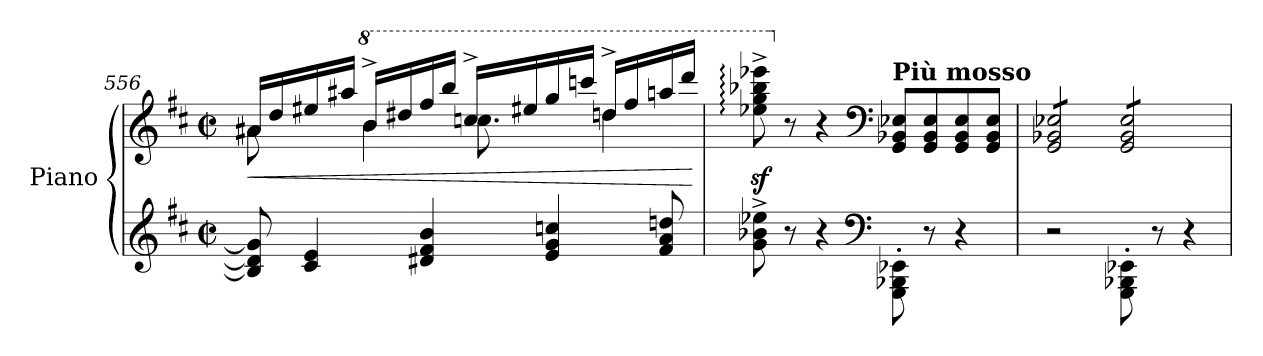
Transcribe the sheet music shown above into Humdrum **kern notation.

**kern	**kern	**dynam
*part1	*part1	*part1
*staff2	*staff1	*staff1/2
*I"Piano	*	*
*I'Pno	*	*
!!LO:PB:g=z
*clefG2	*clefG2	*
*k[f#c#]	*k[f#c#]	*
*M2/2	*M2/2	*
*met(c|)	*met(c|)	*
=556	=556	=556
!	!	!LO:HP:b
*	*^	*
8B/] 8d/] 8g/]	16a#X/LL	8a#\	<
.	16dd/	.	.
4c#/ 4e/	16ee#X/	8ryy	.
.	16aa#X/JJ	.	.
*	*8va	*	*
.	16bb^/LL	4bb\	.
.	16ddd#X/	.	.
4d#X/ 4f#/ 4b/	16fff#/	.	.
.	16bbb/JJ	.	.
*	*	*Xtuplet	*
.	16cccn^/LL	12.ccc\	.
.	16eee#X/	.	.
4e/ 4g/ 4ccn/	16ggg/	12.ryy	.
.	16ccccn/JJ	.	.
.	16dddn^/LL	4ddd\	.
.	16fff#/	.	.
8f#/ 8a/ 8ddn/	16aaa/	.	.
.	16dddd/JJ	.	.
*	*v	*v	*
.	.	[
=557	=557	=557
8g\^ 8b-X\^ 8ee-X\^	8eee-X\z<:^ 8ggg\z<:^ 8bbb-X\z<:^ 8eeee-X\z<:^	.
*	*X8va	*
8r	8r	.
4r	4r	.
*clefF4	*clefF4	*
!	!LO:TX:a:B:t=Più mosso	!
8GGG\' 8BBB-X\' 8EE-X\'	8GG/ 8BB-X/ 8E-X/L	.
8r	8GG/ 8BB-/ 8E-/	.
4r	8GG/ 8BB-/ 8E-/	.
.	8GG/ 8BB-/ 8E-/J	.
=558	=558	=558
*	*tremolo	*
2r	8GG/ 8BB-X/ 8E-X/L	.
.	8GG/ 8BB-X/ 8E-X/	.
.	8GG/ 8BB-X/ 8E-X/	.
.	8GG/ 8BB-X/ 8E-X/J	.
8GGG\' 8BBB-X\' 8EE-X\'	8GG/ 8BB-/ 8E-/L	.
8r	8GG/ 8BB-/ 8E-/	.
4r	8GG/ 8BB-/ 8E-/	.
.	8GG/ 8BB-/ 8E-/J	.
*	*Xtremolo	*
=	=	=
*-	*-	*-
